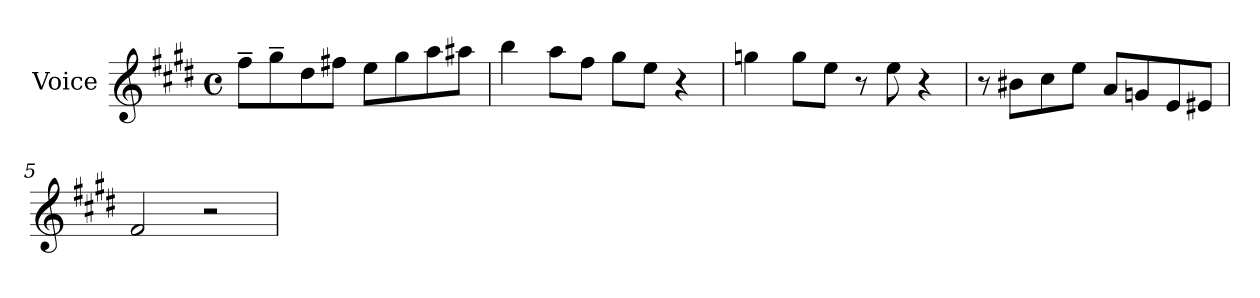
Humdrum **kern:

**kern
*part1
*staff1
*I"Voice
*I'Voice
*clefG2
*k[f#c#g#d#]
*M4/4
*met(c)
=1
8ff#~>\L
8gg#~>\
8dd#\
8ff#X\J
8ee\L
8gg#\
8aa\
8aa#X\J
=2
4bb\
8aa\L
8ff#\J
8gg#\L
8ee\J
4r
=3
4ggn\
8gg\L
8ee\J
8r
8ee\
4r
=4
8r
8b#X\L
8cc#\
8ee\J
8a/L
8gn/
8e/
8e#X/J
=5
2f#/
2rcc
=
*-
